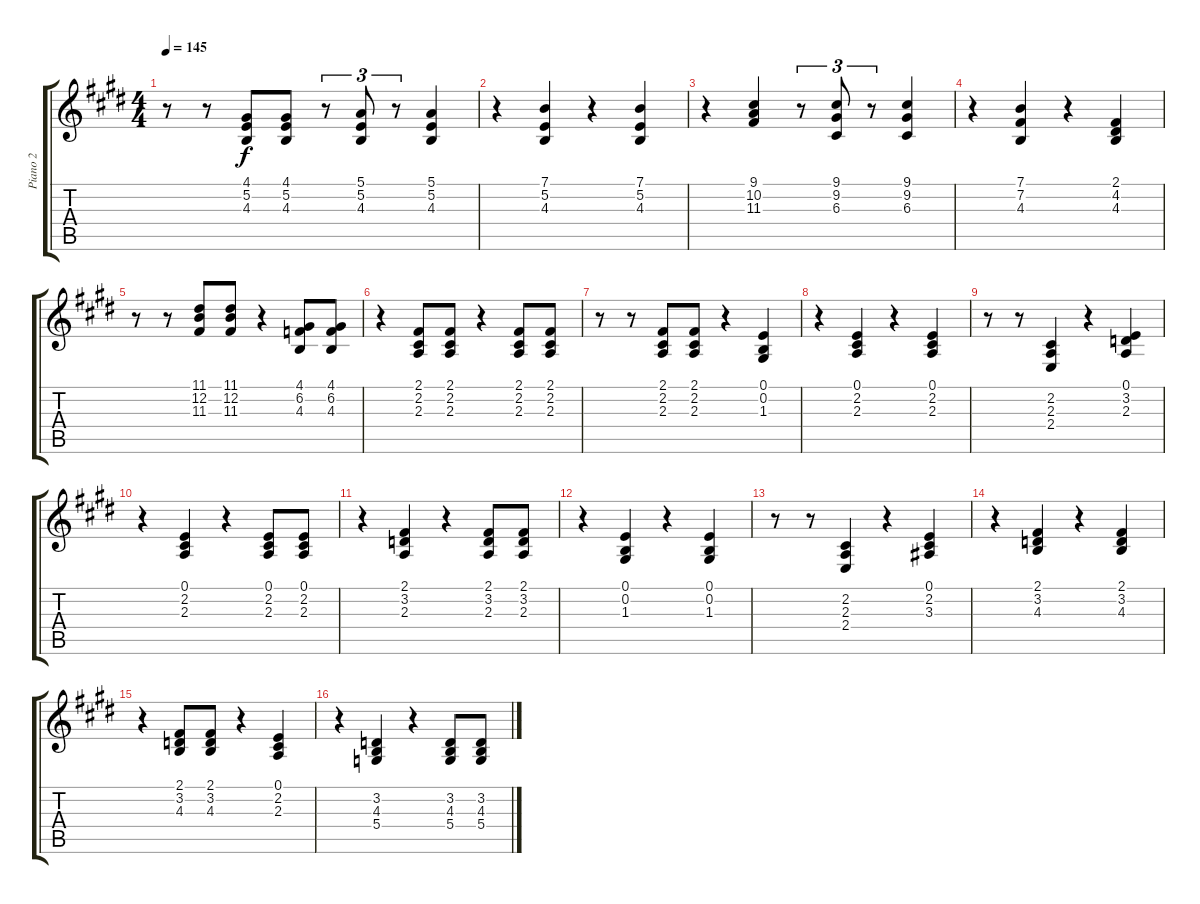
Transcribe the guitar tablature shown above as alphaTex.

\track ("Piano 2" "Piano 2") {solo instrument acousticgrandpiano}
\staff {score tabs}
\tuning (E4 B3 G3 D3 A2 E2) {hide}
\ts (4 4)
\tempo 145
\clef g2
\ks e
r.8{dy f} r.8 (4.1 5.2 4.3).8 (4.1 5.2 4.3).8 r.8{tu (3 2)} (5.1 5.2 4.3).8{tu (3 2)} r.8{tu (3 2)} (5.1 5.2 4.3).4 |
r.4 (7.1 5.2 4.3).4 r.4 (7.1 5.2 4.3).4 |
r.4 (9.1 10.2 11.3).4 r.8{tu (3 2)} (9.1 9.2 6.3).8{tu (3 2)} r.8{tu (3 2)} (9.1 9.2 6.3).4 |
r.4 (7.1 7.2 4.3).4 r.4 (2.1 4.2 4.3).4 |
r.8 r.8 (11.1 12.2 11.3).8 (11.1 12.2 11.3).8 r.4 (4.1 6.2 4.3).8 (4.1 6.2 4.3).8 |
r.4 (2.1 2.2 2.3).8 (2.1 2.2 2.3).8 r.4 (2.1 2.2 2.3).8 (2.1 2.2 2.3).8 |
r.8 r.8 (2.1 2.2 2.3).8 (2.1 2.2 2.3).8 r.4 (0.1 0.2 1.3).4 |
r.4 (0.1 2.2 2.3).4 r.4 (0.1 2.2 2.3).4 |
r.8 r.8 (2.2 2.3 2.4).4 r.4 (0.1 3.2 2.3).4 |
r.4 (0.1 2.2 2.3).4 r.4 (0.1 2.2 2.3).8 (0.1 2.2 2.3).8 |
r.4 (2.1 3.2 2.3).4 r.4 (2.1 3.2 2.3).8 (2.1 3.2 2.3).8 |
r.4 (0.1 0.2 1.3).4 r.4 (0.1 0.2 1.3).4 |
r.8 r.8 (2.2 2.3 2.4).4 r.4 (0.1 2.2 3.3).4 |
r.4 (2.1 3.2 4.3).4 r.4 (2.1 3.2 4.3).4 |
r.4 (2.1 3.2 4.3).8 (2.1 3.2 4.3).8 r.4 (0.1 2.2 2.3).4 |
r.4 (3.2 4.3 5.4).4 r.4 (3.2 4.3 5.4).8 (3.2 4.3 5.4).8
